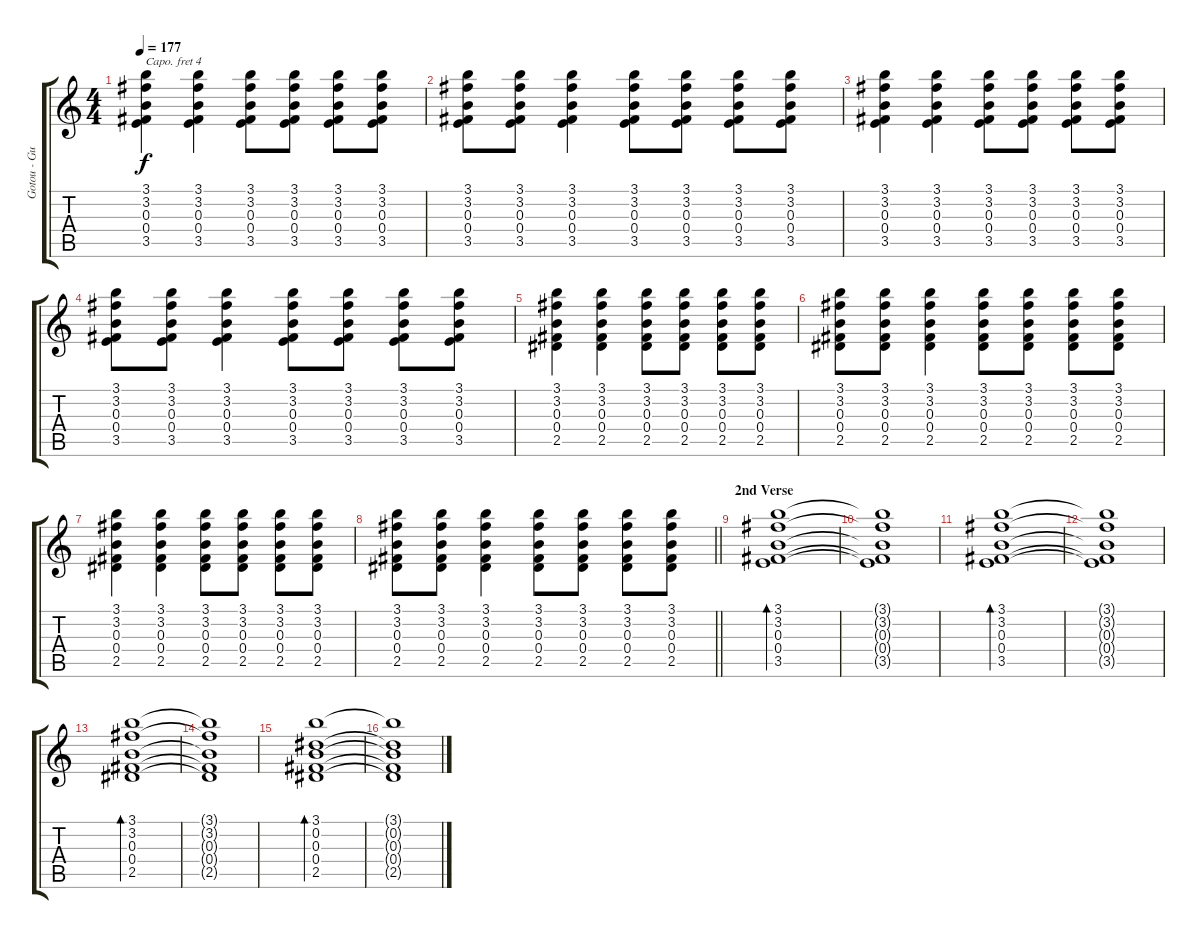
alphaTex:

\track ("Gotou - Guitar" "Gotou - Gu") {instrument acousticguitarsteel}
\staff {score tabs}
\capo 4
\tuning (E4 B3 G3 D3 A2 E2) {hide}
\ts (4 4)
\tempo 177
\clef g2
\ks c
(3.1 3.2 0.3 0.4 3.5).4{dy f} (3.1 3.2 0.3 0.4 3.5).4 (3.1 3.2 0.3 0.4 3.5).8 (3.1 3.2 0.3 0.4 3.5).8 (3.1 3.2 0.3 0.4 3.5).8 (3.1 3.2 0.3 0.4 3.5).8 |
(3.1 3.2 0.3 0.4 3.5).8 (3.1 3.2 0.3 0.4 3.5).8 (3.1 3.2 0.3 0.4 3.5).4 (3.1 3.2 0.3 0.4 3.5).8 (3.1 3.2 0.3 0.4 3.5).8 (3.1 3.2 0.3 0.4 3.5).8 (3.1 3.2 0.3 0.4 3.5).8 |
(3.1 3.2 0.3 0.4 3.5).4 (3.1 3.2 0.3 0.4 3.5).4 (3.1 3.2 0.3 0.4 3.5).8 (3.1 3.2 0.3 0.4 3.5).8 (3.1 3.2 0.3 0.4 3.5).8 (3.1 3.2 0.3 0.4 3.5).8 |
(3.1 3.2 0.3 0.4 3.5).8 (3.1 3.2 0.3 0.4 3.5).8 (3.1 3.2 0.3 0.4 3.5).4 (3.1 3.2 0.3 0.4 3.5).8 (3.1 3.2 0.3 0.4 3.5).8 (3.1 3.2 0.3 0.4 3.5).8 (3.1 3.2 0.3 0.4 3.5).8 |
(3.1 3.2 0.3 0.4 2.5).4 (3.1 3.2 0.3 0.4 2.5).4 (3.1 3.2 0.3 0.4 2.5).8 (3.1 3.2 0.3 0.4 2.5).8 (3.1 3.2 0.3 0.4 2.5).8 (3.1 3.2 0.3 0.4 2.5).8 |
(3.1 3.2 0.3 0.4 2.5).8 (3.1 3.2 0.3 0.4 2.5).8 (3.1 3.2 0.3 0.4 2.5).4 (3.1 3.2 0.3 0.4 2.5).8 (3.1 3.2 0.3 0.4 2.5).8 (3.1 3.2 0.3 0.4 2.5).8 (3.1 3.2 0.3 0.4 2.5).8 |
(3.1 3.2 0.3 0.4 2.5).4 (3.1 3.2 0.3 0.4 2.5).4 (3.1 3.2 0.3 0.4 2.5).8 (3.1 3.2 0.3 0.4 2.5).8 (3.1 3.2 0.3 0.4 2.5).8 (3.1 3.2 0.3 0.4 2.5).8 |
\barLineRight lightlight
(3.1 3.2 0.3 0.4 2.5).8 (3.1 3.2 0.3 0.4 2.5).8 (3.1 3.2 0.3 0.4 2.5).4 (3.1 3.2 0.3 0.4 2.5).8 (3.1 3.2 0.3 0.4 2.5).8 (3.1 3.2 0.3 0.4 2.5).8 (3.1 3.2 0.3 0.4 2.5).8 |
\section ("" "2nd Verse")
(3.1 3.2 0.3 0.4 3.5).1{bd 240 volume 12 instrument acousticguitarsteel} |
(3.1{t} 3.2{t} 0.3{t} 0.4{t} 3.5{t}).1 |
(3.1 3.2 0.3 0.4 3.5).1{bd 240} |
(3.1{t} 3.2{t} 0.3{t} 0.4{t} 3.5{t}).1 |
(3.1 3.2 0.3 0.4 2.5).1{bd 240} |
(3.1{t} 3.2{t} 0.3{t} 0.4{t} 2.5{t}).1 |
(3.1 0.2 0.3 0.4 2.5).1{bd 240} |
(3.1{t} 0.2{t} 0.3{t} 0.4{t} 2.5{t}).1
